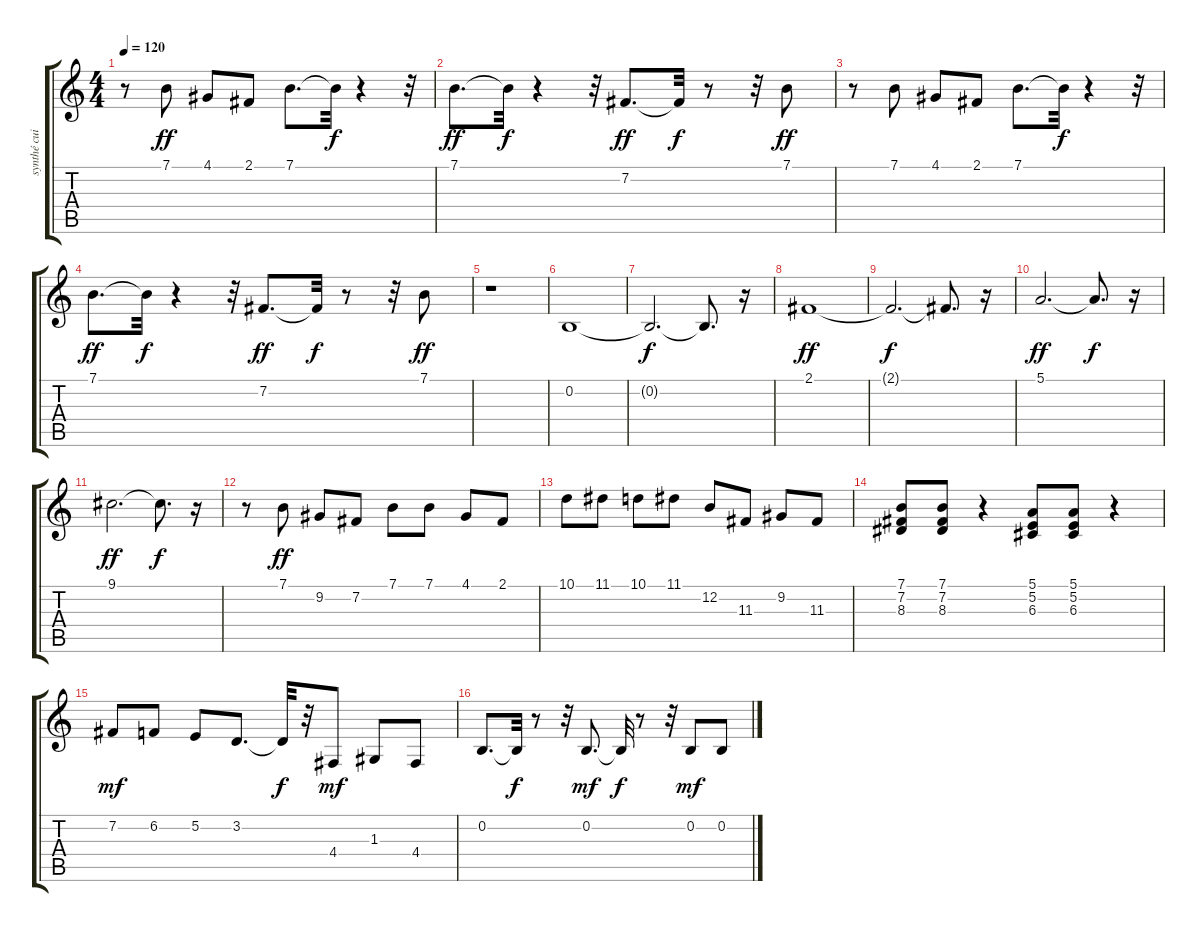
\track ("synthé cuivres" "synthé cui") {instrument brasssection}
\staff {score tabs}
\tuning (E4 B3 G3 D3 A2 E2) {hide}
\ts (4 4)
\tempo 120
\clef g2
\ks c
r.8{dy ff} 7.1.8 4.1.8 2.1.8 7.1.8{d} 7.1{t}.32{dy f} r.4 r.32 |
7.1.8{d dy ff} 7.1{t}.32{dy f} r.4 r.32 7.2.8{d dy ff} 7.2{t}.32{dy f} r.8 r.32 7.1.8{dy ff} |
r.8 7.1.8 4.1.8 2.1.8 7.1.8{d} 7.1{t}.32{dy f} r.4 r.32 |
7.1.8{d dy ff} 7.1{t}.32{dy f} r.4 r.32 7.2.8{d dy ff} 7.2{t}.32{dy f} r.8 r.32 7.1.8{dy ff} |
r.1 |
0.2.1 |
0.2{t}.2{d dy f} 0.2{t}.8{d} r.16 |
2.1.1{dy ff} |
2.1{t}.2{d dy f} 2.1{t}.8{d} r.16 |
5.1.2{d dy ff} 5.1{t}.8{d dy f} r.16 |
9.1.2{d dy ff} 9.1{t}.8{d dy f} r.16 |
r.8 7.1.8{dy ff} 9.2.8 7.2.8 7.1.8 7.1.8 4.1.8 2.1.8 |
10.1.8 11.1.8 10.1.8 11.1.8 12.2.8 11.3.8 9.2.8 11.3.8 |
(7.1 7.2 8.3).8 (7.1 7.2 8.3).8 r.4 (5.1 5.2 6.3).8 (5.1 5.2 6.3).8 r.4 |
7.2.8{dy mf} 6.2.8 5.2.8 3.2.8{d} 3.2{t}.32{dy f} r.32 4.4.8{dy mf} 1.3.8 4.4.8 |
0.2.8{d} 0.2{t}.32{dy f} r.8 r.32 0.2.8{d dy mf} 0.2{t}.32{dy f} r.8 r.32 0.2.8{dy mf} 0.2.8
